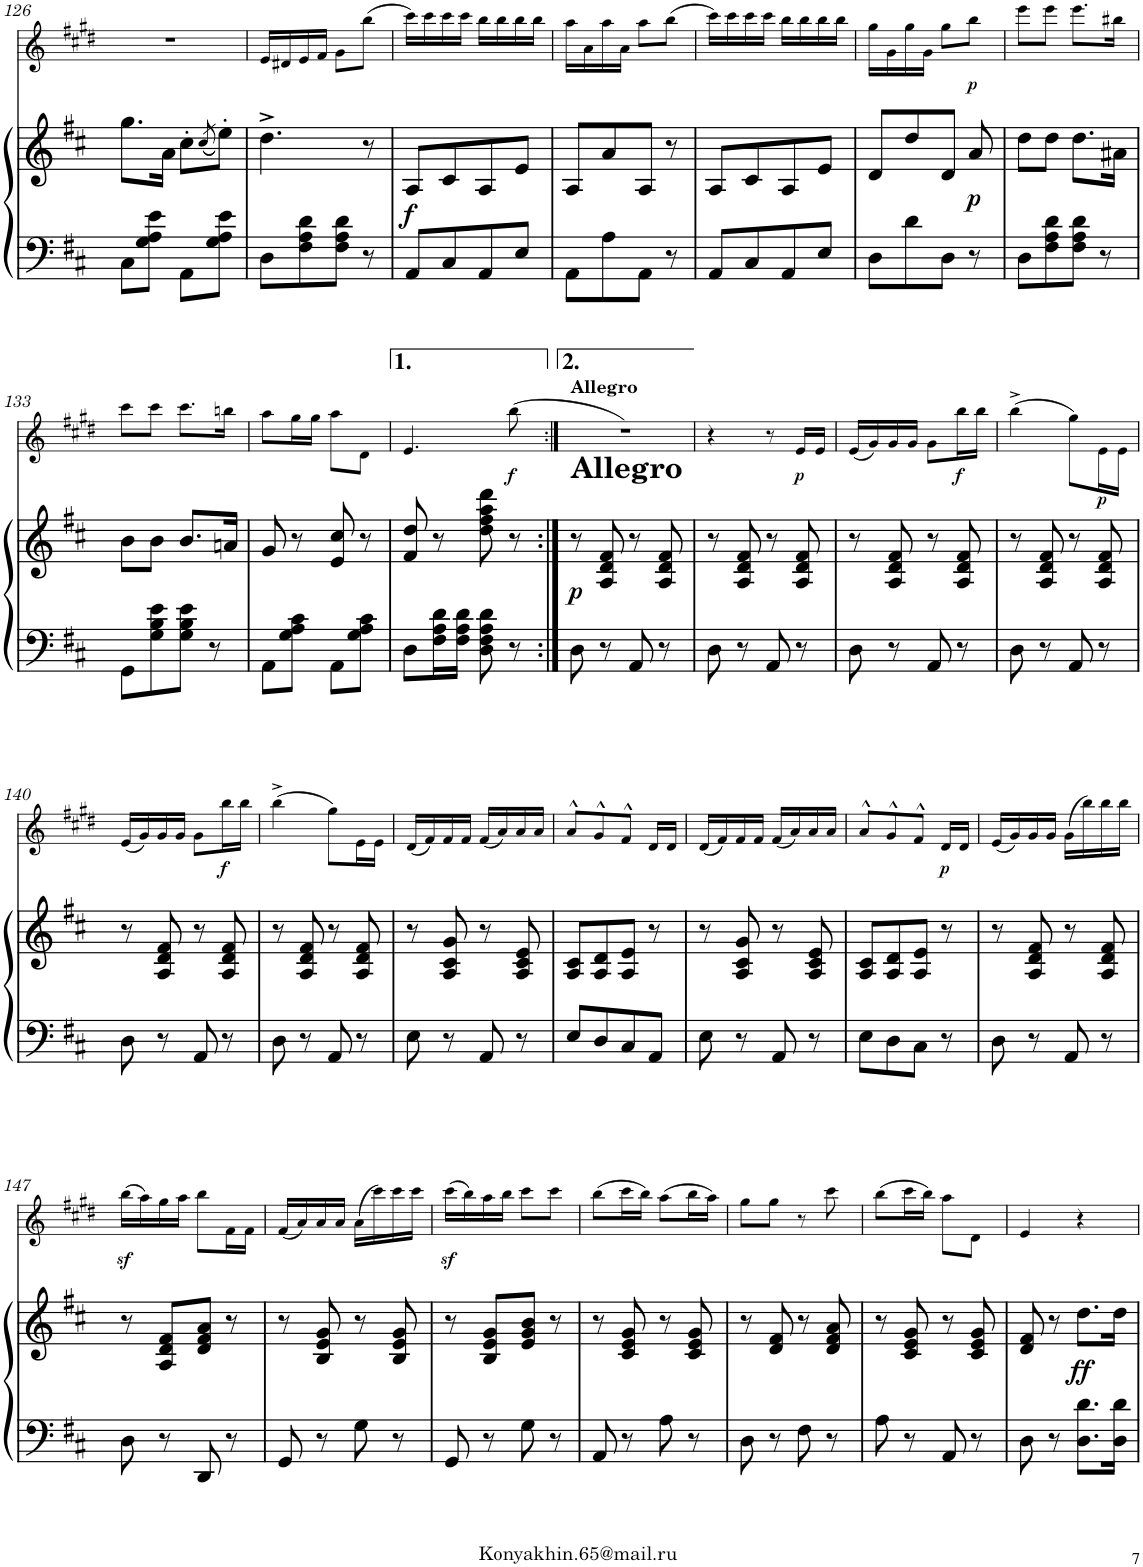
**kern	**kern	**dynam	**kern	**dynam
*part2	*part2	*part2	*part1	*part1
*staff3	*staff2	*staff2/3	*staff1	*staff1
*I"PIANO	*	*	*I"Clarinette in B   solo	*
*	*	*	*I'Cl	*
!!LO:PB:g=z
*clefF4	*clefG2	*	*clefG2	*
*	*	*	*Trd1c2	*
*k[f#c#]	*k[f#c#]	*	*k[f#c#g#d#]	*
*M2/4	*M2/4	*	*M2/4	*
=126	=126	=126	=126	=126
8C#\L	8.gg\L	.	2r	.
8G\ 8A\ 8e\J	.	.	.	.
.	16a\Jk	.	.	.
8AA\L	8cc#'\L	.	.	.
.	(8qcc#/	.	.	.
8G\ 8A\ 8e\J	8ee'\J)	.	.	.
=127	=127	=127	=127	=127
8D\L	4.dd^\	.	16e/LL	.
.	.	.	16d#X/	.
8F#\ 8A\ 8d\	.	.	16e/	.
.	.	.	16f#/JJ	.
8F#\ 8A\ 8d\J	.	.	8g#\L	.
8r	8r	.	(8bb\J	.
=128	=128	=128	=128	=128
!	!	!LO:DY:b	!	!
8AA/L	8A/L	f	16ccc#\LL)	.
.	.	.	16ccc#\	.
8C#/	8c#/	.	16ccc#\	.
.	.	.	16ccc#\JJ	.
8AA/	8A/	.	16bb\LL	.
.	.	.	16bb\	.
8E/J	8e/J	.	16bb\	.
.	.	.	16bb\JJ	.
=129	=129	=129	=129	=129
8AA\L	8A/L	.	16aa\LL	.
.	.	.	16a\	.
8A\	8a/	.	16aa\	.
.	.	.	16a\JJ	.
8AA\J	8A/J	.	8aa\L	.
8r	8r	.	(8bb\J	.
=130	=130	=130	=130	=130
8AA/L	8A/L	.	16ccc#\LL)	.
.	.	.	16ccc#\	.
8C#/	8c#/	.	16ccc#\	.
.	.	.	16ccc#\JJ	.
8AA/	8A/	.	16bb\LL	.
.	.	.	16bb\	.
8E/J	8e/J	.	16bb\	.
.	.	.	16bb\JJ	.
=131	=131	=131	=131	=131
8D\L	8d/L	.	16gg#\LL	.
.	.	.	16g#\	.
8d\	8dd/	.	16gg#\	.
.	.	.	16g#\JJ	.
8D\J	8d/J	.	8gg#\L	.
!	!	!LO:DY:b	!	!LO:DY:b
8r	8a/	p	8bb\J	p
=132	=132	=132	=132	=132
8D\L	8dd\L	.	8eee\L	.
8F#\ 8A\ 8d\	8dd\J	.	8eee\J	.
8F#\ 8A\ 8d\J	8.dd\L	.	8.eee\L	.
8r	.	.	.	.
.	16a#X\Jk	.	16bb#X\Jk	.
!!LO:LB:g=z
=133	=133	=133	=133	=133
8GG\L	8b\L	.	8ccc#\L	.
8G\ 8B\ 8e\	8b\J	.	8ccc#\J	.
8G\ 8B\ 8e\J	8.b/L	.	8.ccc#\L	.
8r	.	.	.	.
.	16an/Jk	.	16bbn\Jk	.
=134	=134	=134	=134	=134
8AA\L	8g/	.	8aa\L	.
8G\ 8A\ 8c#\J	8r	.	16gg#\L	.
.	.	.	16gg#\JJ	.
8AA\L	8e/ 8cc#/	.	8aa\L	.
8G\ 8A\ 8c#\J	8r	.	8d#\J	.
=135	=135	=135	=135	=135
8D\L	8f#/ 8dd/	.	4.e/	.
16F#\ 16A\ 16d\L	8r	.	.	.
16F#\ 16A\ 16d\JJ	.	.	.	.
8D\ 8F#\ 8A\ 8d\	8dd\ 8ff#\ 8aa\ 8ddd\	.	.	.
!	!	!	!	!LO:DY:b
8r	8r	.	(8bb\	f
=136:|!	=136:|!	=136:|!	=136:|!	=136:|!
!	!	!	!LO:TX:a:B:t=Allegro	!
!	!LO:TX:a:B:t=Allegro	!	!	!
!	!	!LO:DY:b	!	!
8D\	8r	p	2r)	.
8r	8A/ 8d/ 8f#/	.	.	.
8AA/	8r	.	.	.
8r	8A/ 8d/ 8f#/	.	.	.
=137	=137	=137	=137	=137
8D\	8r	.	4r	.
8r	8A/ 8d/ 8f#/	.	.	.
8AA/	8r	.	8r	.
!	!	!	!	!LO:DY:b
8r	8A/ 8d/ 8f#/	.	16e/LL	p
.	.	.	16e/JJ	.
=138	=138	=138	=138	=138
8D\	8r	.	(16e/LL	.
.	.	.	16g#/)	.
8r	8A/ 8d/ 8f#/	.	16g#/	.
.	.	.	16g#/JJ	.
8AA/	8r	.	8g#\L	.
!	!	!	!	!LO:DY:b
8r	8A/ 8d/ 8f#/	.	16bb\L	f
.	.	.	16bb\JJ	.
=139	=139	=139	=139	=139
8D\	8r	.	(4bb^\	.
8r	8A/ 8d/ 8f#/	.	.	.
8AA/	8r	.	8gg#\L)	.
!	!	!	!	!LO:DY:b
8r	8A/ 8d/ 8f#/	.	16e\L	p
.	.	.	16e\JJ	.
!!LO:LB:g=z
=140	=140	=140	=140	=140
8D\	8r	.	(16e/LL	.
.	.	.	16g#/)	.
8r	8A/ 8d/ 8f#/	.	16g#/	.
.	.	.	16g#/JJ	.
8AA/	8r	.	8g#\L	.
!	!	!	!	!LO:DY:b
8r	8A/ 8d/ 8f#/	.	16bb\L	f
.	.	.	16bb\JJ	.
=141	=141	=141	=141	=141
8D\	8r	.	(4bb^\	.
8r	8A/ 8d/ 8f#/	.	.	.
8AA/	8r	.	8gg#\L)	.
8r	8A/ 8d/ 8f#/	.	16e\L	.
.	.	.	16e\JJ	.
=142	=142	=142	=142	=142
8E\	8r	.	(16d#/LL	.
.	.	.	16f#/)	.
8r	8A/ 8c#/ 8g/	.	16f#/	.
.	.	.	16f#/JJ	.
8AA/	8r	.	(16f#/LL	.
.	.	.	16a/)	.
8r	8A/ 8c#/ 8e/	.	16a/	.
.	.	.	16a/JJ	.
=143	=143	=143	=143	=143
8E/L	8A/ 8c#/L	.	8a^^/L	.
8D/	8A/ 8d/	.	8g#^^/	.
8C#/	8A/ 8e/J	.	8f#^^/J	.
8AA/J	8r	.	16d#/LL	.
.	.	.	16d#/JJ	.
=144	=144	=144	=144	=144
8E\	8r	.	(16d#/LL	.
.	.	.	16f#/)	.
8r	8A/ 8c#/ 8g/	.	16f#/	.
.	.	.	16f#/JJ	.
8AA/	8r	.	(16f#/LL	.
.	.	.	16a/)	.
8r	8A/ 8c#/ 8e/	.	16a/	.
.	.	.	16a/JJ	.
=145	=145	=145	=145	=145
8E\L	8A/ 8c#/L	.	8a^^/L	.
8D\	8A/ 8d/	.	8g#^^/	.
8C#\J	8A/ 8e/J	.	8f#^^/J	.
!	!	!	!	!LO:DY:b
8r	8r	.	16d#/LL	p
.	.	.	16d#/JJ	.
=146	=146	=146	=146	=146
8D\	8r	.	(16e/LL	.
.	.	.	16g#/)	.
8r	8A/ 8d/ 8f#/	.	16g#/	.
.	.	.	16g#/JJ	.
8AA/	8r	.	(16g#\LL	.
.	.	.	16bb\)	.
8r	8A/ 8d/ 8f#/	.	16bb\	.
.	.	.	16bb\JJ	.
!!LO:LB:g=z
=147	=147	=147	=147	=147
8D\	8r	.	(16bbz<\LL	.
.	.	.	16aa\)	.
8r	8A/ 8d/ 8f#/L	.	16gg#\	.
.	.	.	16aa\JJ	.
8DD/	8d/ 8f#/ 8a/J	.	8bb\L	.
8r	8r	.	16f#\L	.
.	.	.	16f#\JJ	.
=148	=148	=148	=148	=148
8GG/	8r	.	(16f#/LL	.
.	.	.	16a/)	.
8r	8B/ 8e/ 8g/	.	16a/	.
.	.	.	16a/JJ	.
8G\	8r	.	(16a\LL	.
.	.	.	16ccc#\)	.
8r	8B/ 8e/ 8g/	.	16ccc#\	.
.	.	.	16ccc#\JJ	.
=149	=149	=149	=149	=149
8GG/	8r	.	(16ccc#z<\LL	.
.	.	.	16bb\)	.
8r	8B/ 8e/ 8g/L	.	16aa\	.
.	.	.	16bb\JJ	.
8G\	8e/ 8g/ 8b/J	.	8ccc#\L	.
8r	8r	.	8ccc#\J	.
=150	=150	=150	=150	=150
8AA/	8r	.	(8bb\L	.
8r	8c#/ 8e/ 8g/	.	16ccc#\L	.
.	.	.	16bb\JJ)	.
8A\	8r	.	(8aa\L	.
8r	8c#/ 8e/ 8g/	.	16bb\L	.
.	.	.	16aa\JJ)	.
=151	=151	=151	=151	=151
8D\	8r	.	8gg#\L	.
8r	8d/ 8f#/	.	8gg#\J	.
8F#\	8r	.	8r	.
8r	8d/ 8f#/ 8a/	.	8ccc#\	.
=152	=152	=152	=152	=152
8A\	8r	.	(8bb\L	.
8r	8c#/ 8e/ 8g/	.	16ccc#\L	.
.	.	.	16bb\JJ)	.
8AA/	8r	.	8aa\L	.
8r	8c#/ 8e/ 8g/	.	8d#\J	.
=153	=153	=153	=153	=153
8D\	8d/ 8f#/	.	4e/	.
8r	8r	.	.	.
!	!	!LO:DY:b	!	!
8.D\ 8.d\L	8.dd\L	ff	4r	.
16D\ 16d\Jk	16dd\Jk	.	.	.
=	=	=	=	=
*-	*-	*-	*-	*-
